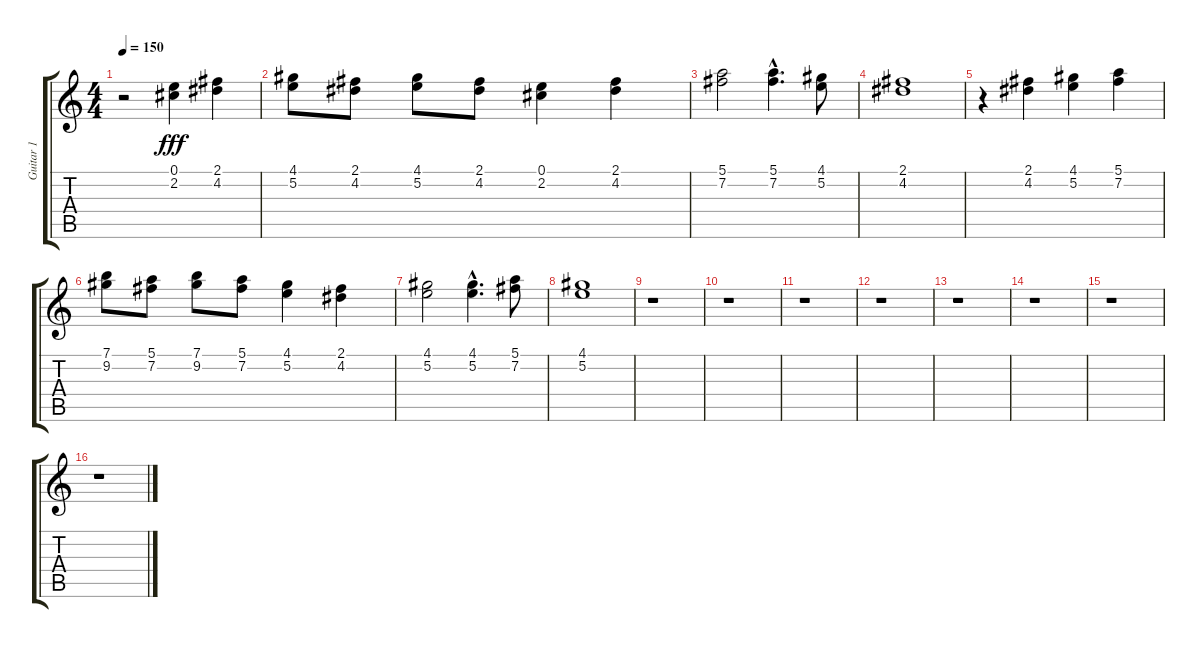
\track ("Guitar 1" "Guitar 1") {instrument distortionguitar}
\staff {score tabs}
\tuning (E4 B3 G3 D3 A2 E2) {hide}
\ts (4 4)
\tempo 150
\clef g2
\ks c
r.2{dy fff} (0.1 2.2).4 (2.1 4.2).4 |
(4.1 5.2).8 (2.1 4.2).8 (4.1 5.2).8 (2.1 4.2).8 (0.1 2.2).4 (2.1 4.2).4 |
(5.1 7.2).2 (5.1{hac} 7.2{hac}).4{d} (4.1 5.2).8 |
(2.1 4.2).1 |
r.4 (2.1 4.2).4 (4.1 5.2).4 (5.1 7.2).4 |
(7.1 9.2).8 (5.1 7.2).8 (7.1 9.2).8 (5.1 7.2).8 (4.1 5.2).4 (2.1 4.2).4 |
(4.1 5.2).2 (4.1{hac} 5.2{hac}).4{d} (5.1 7.2).8 |
(4.1 5.2).1 |
r.1 |
r.1 |
r.1 |
r.1 |
r.1 |
r.1 |
r.1 |
r.1
